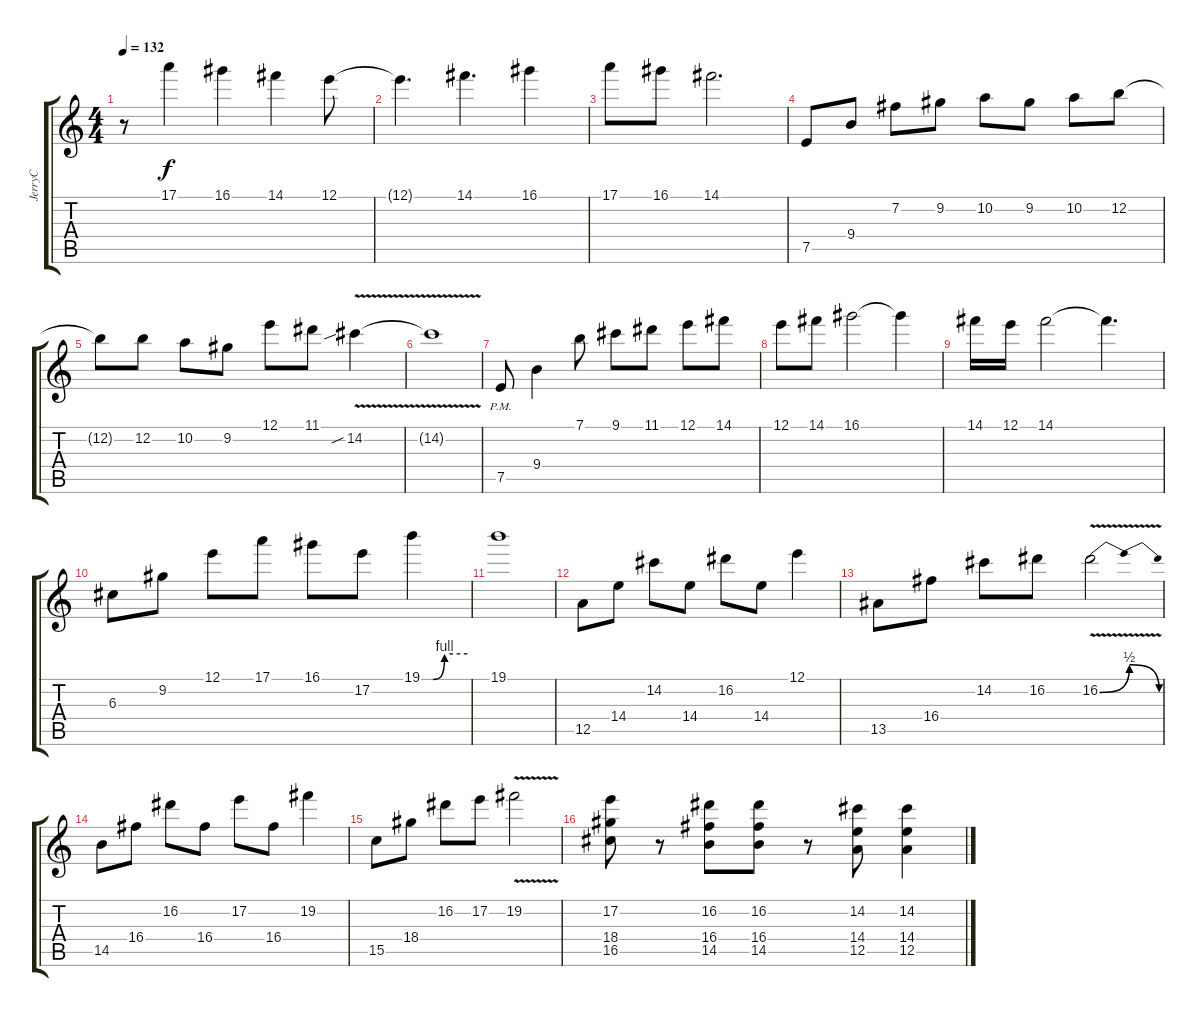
\track ("JerryC" "JerryC") {instrument distortionguitar}
\staff {score tabs}
\tuning (E4 B3 G3 D3 A2 E2) {hide}
\ts (4 4)
\tempo 132
\clef g2
\ks c
r.8{dy f} 17.1.4 16.1.4 14.1.4 12.1.8 |
12.1{t}.4{d} 14.1.4{d} 16.1.4 |
17.1.8 16.1.8 14.1.2{d} |
7.5.8 9.4.8 7.2.8 9.2.8 10.2.8 9.2.8 10.2.8 12.2.8 |
12.2{t}.8 12.2.8 10.2.8 9.2.8 12.1.8 11.1.8 14.2{v sib}.4 |
14.2{t}.1 |
7.5{pm}.8 9.4.4 7.1.8 9.1.8 11.1.8 12.1.8 14.1.8 |
12.1.8 14.1.8 16.1.2 16.1{t}.4 |
14.1.16 12.1.16 14.1.2 14.1{t}.4{d} |
6.3.8 9.2.8 12.1.8 17.1.8 16.1.8 17.2.8 19.1{be (custom 0 0 15 0 30 4 60 4)}.4 |
19.1.1 |
12.5.8 14.4.8 14.2.8 14.4.8 16.2.8 14.4.8 12.1.4 |
13.5.8 16.4.8 14.2.8 16.2.8 16.2{be (bendrelease 0 0 30 2 30 2 60 0) v}.2 |
14.5.8 16.4.8 16.2.8 16.4.8 17.2.8 16.4.8 19.2.4 |
15.5.8 18.4.8 16.2.8 17.2.8 19.2{v}.2 |
(17.2 18.4 16.5).8 r.8 (16.2 16.4 14.5).8 (16.2 16.4 14.5).8 r.8 (14.2 14.4 12.5).8 (14.2 14.4 12.5).4
